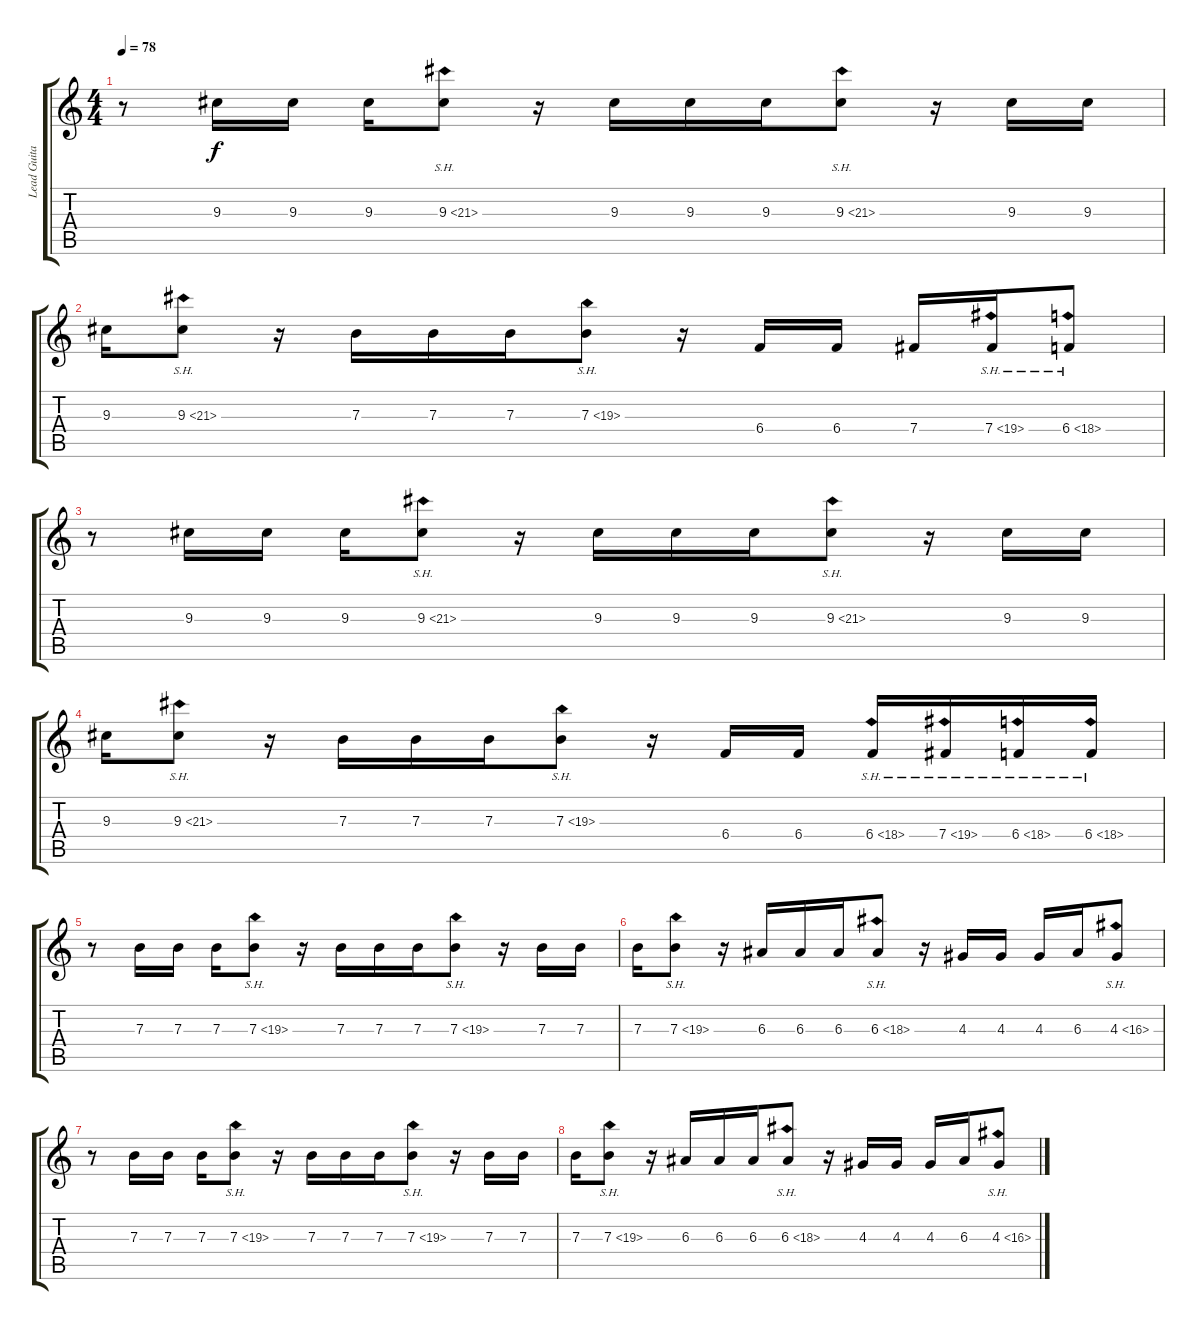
\track ("Lead Guitar w/Wah" "Lead Guita") {instrument distortionguitar}
\staff {score tabs}
\tuning (Db4 Ab3 E3 B2 Gb2 Db2) {hide}
\ts (4 4)
\tempo 78
\clef g2
\ks c
r.8{dy f} 9.3.16 9.3.16 9.3.16 9.3{sh 12}.8 r.16 9.3.16 9.3.16 9.3.16 9.3{sh 12}.8 r.16 9.3.16 9.3.16 |
9.3.16 9.3{sh 12}.8 r.16 7.3.16 7.3.16 7.3.16 7.3{sh 12}.8 r.16 6.4.16 6.4.16 7.4.16 7.4{sh 12}.16 6.4{sh 12}.8 |
r.8 9.3.16 9.3.16 9.3.16 9.3{sh 12}.8 r.16 9.3.16 9.3.16 9.3.16 9.3{sh 12}.8 r.16 9.3.16 9.3.16 |
9.3.16 9.3{sh 12}.8 r.16 7.3.16 7.3.16 7.3.16 7.3{sh 12}.8 r.16 6.4.16 6.4.16 6.4{sh 12}.16 7.4{sh 12}.16 6.4{sh 12}.16 6.4{sh 12}.16 |
r.8 7.3.16 7.3.16 7.3.16 7.3{sh 12}.8 r.16 7.3.16 7.3.16 7.3.16 7.3{sh 12}.8 r.16 7.3.16 7.3.16 |
7.3.16 7.3{sh 12}.8 r.16 6.3.16 6.3.16 6.3.16 6.3{sh 12}.8 r.16 4.3.16 4.3.16 4.3.16 6.3.16 4.3{sh 12}.8 |
r.8 7.3.16 7.3.16 7.3.16 7.3{sh 12}.8 r.16 7.3.16 7.3.16 7.3.16 7.3{sh 12}.8 r.16 7.3.16 7.3.16 |
7.3.16 7.3{sh 12}.8 r.16 6.3.16 6.3.16 6.3.16 6.3{sh 12}.8 r.16 4.3.16 4.3.16 4.3.16 6.3.16 4.3{sh 12}.8
